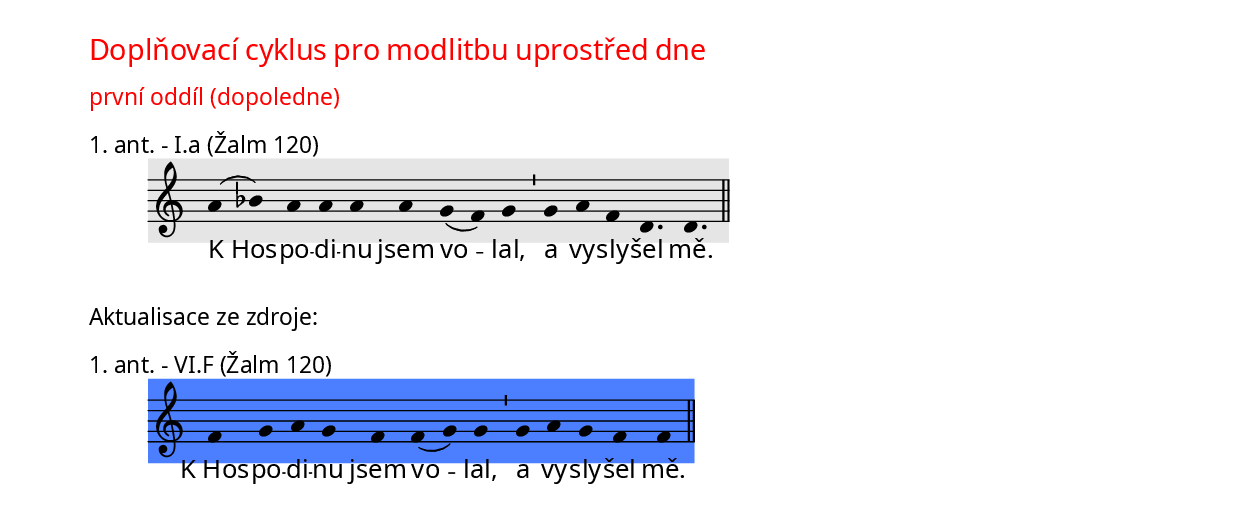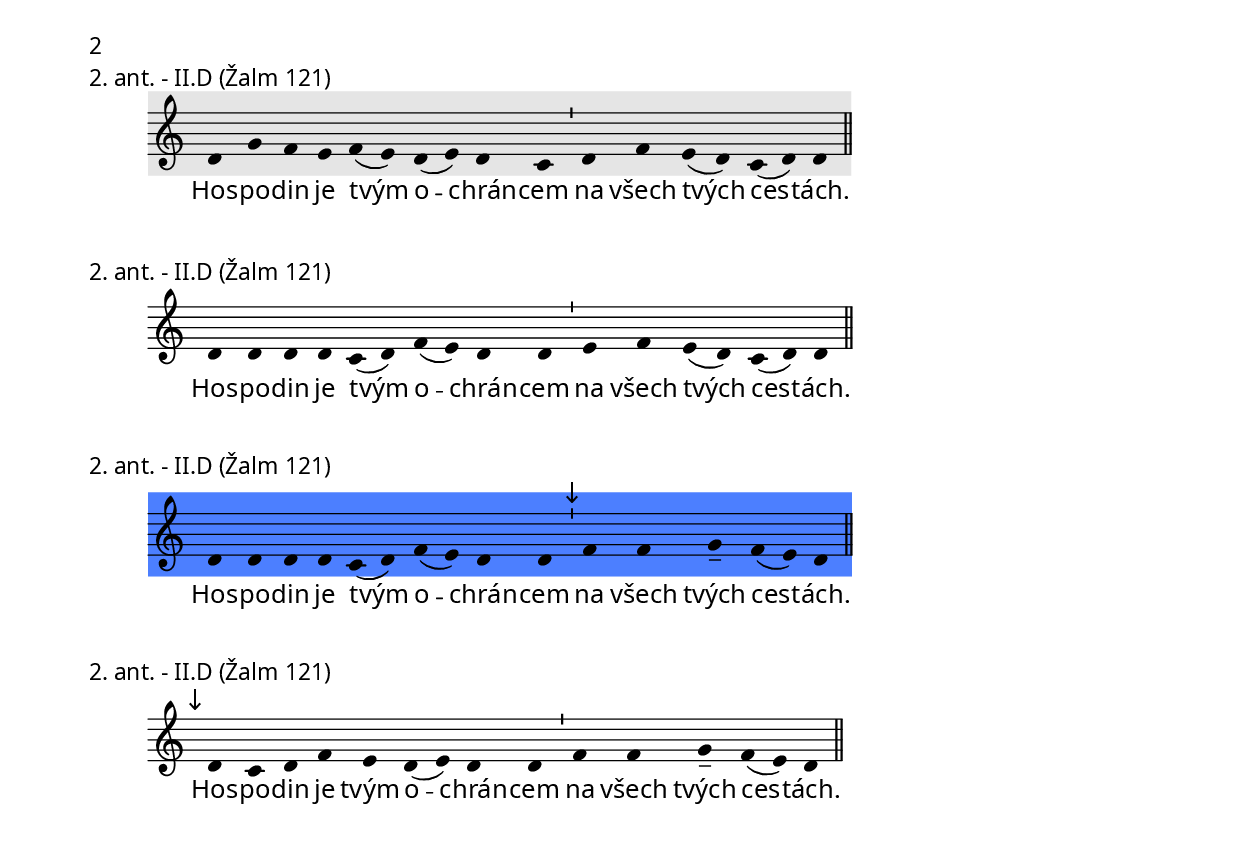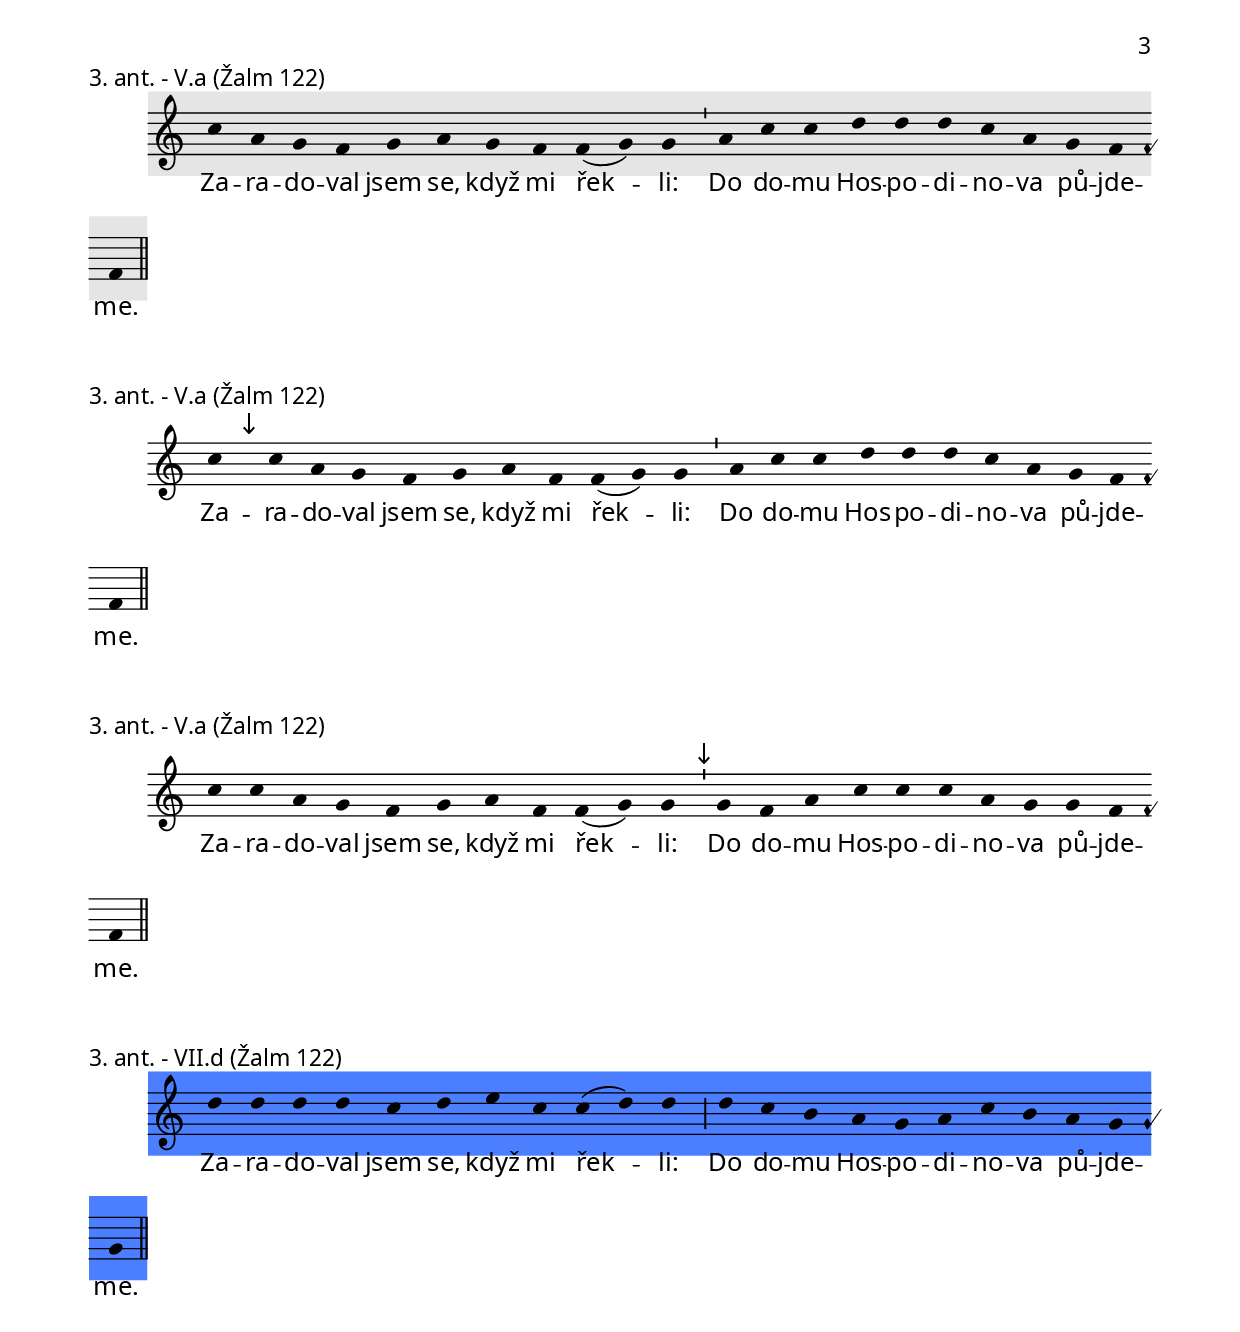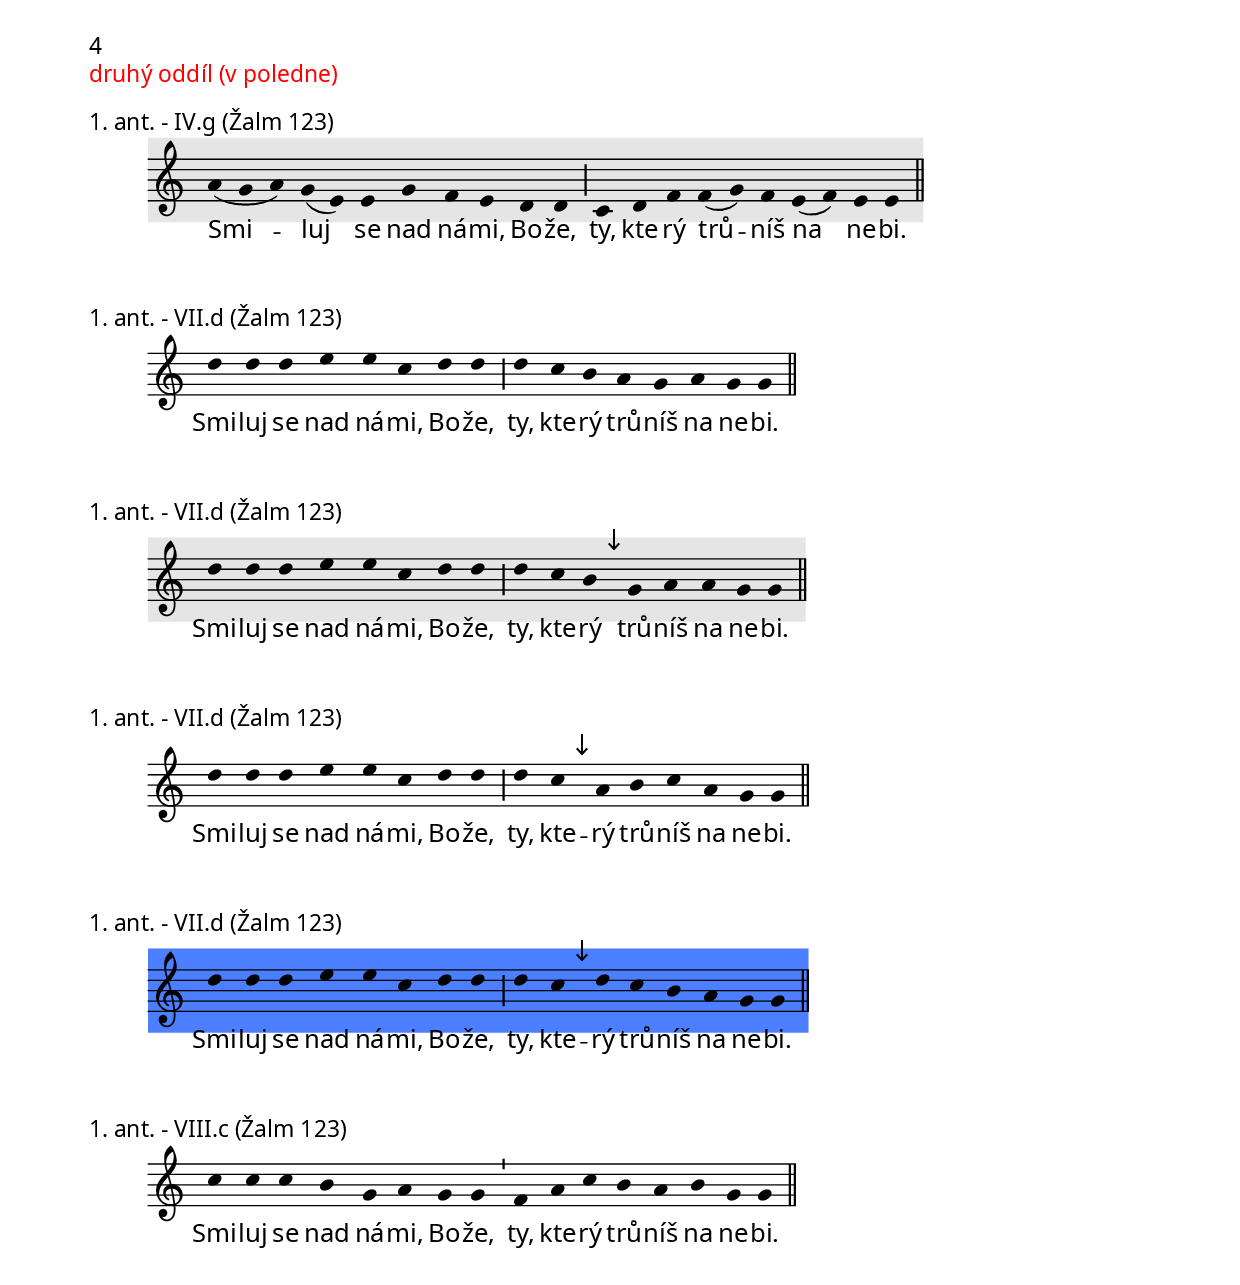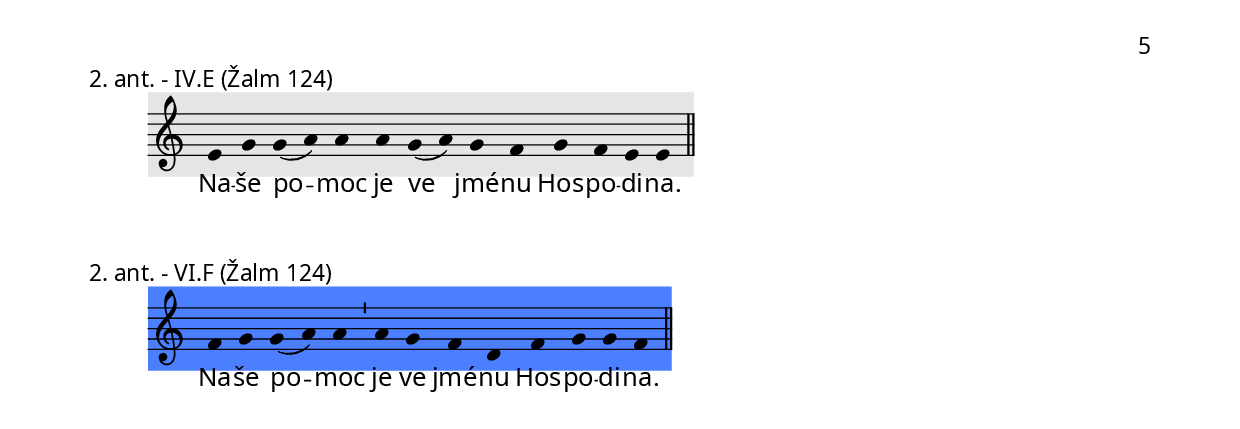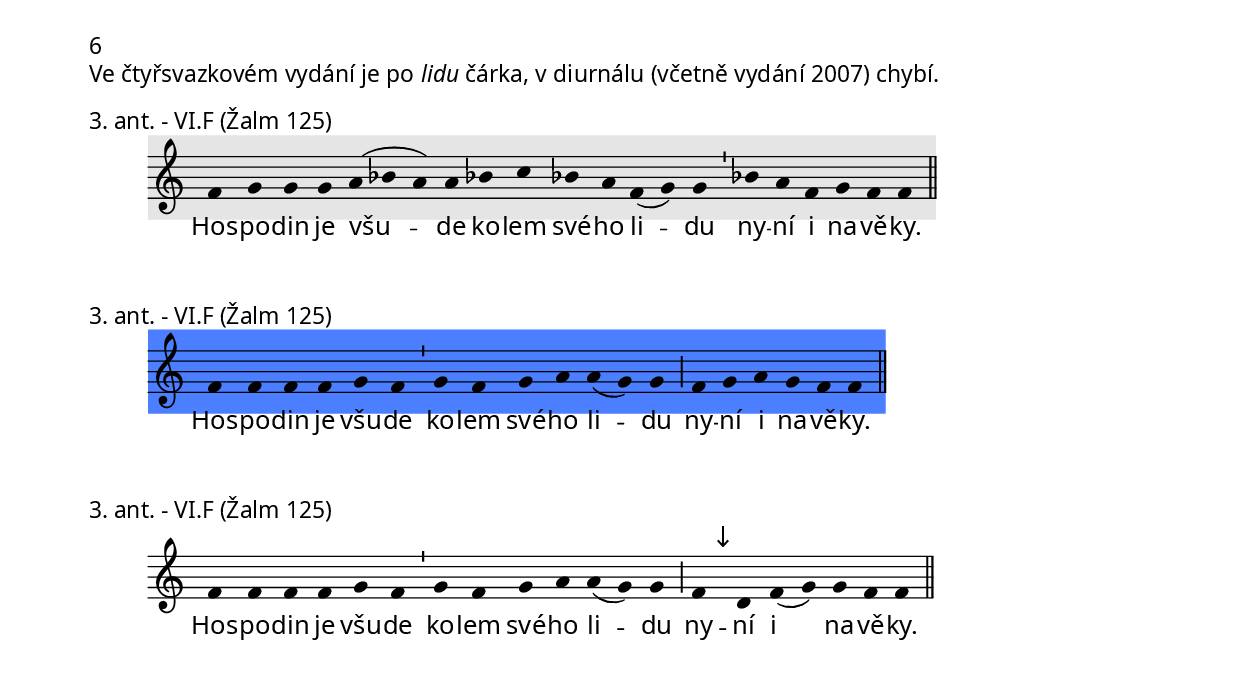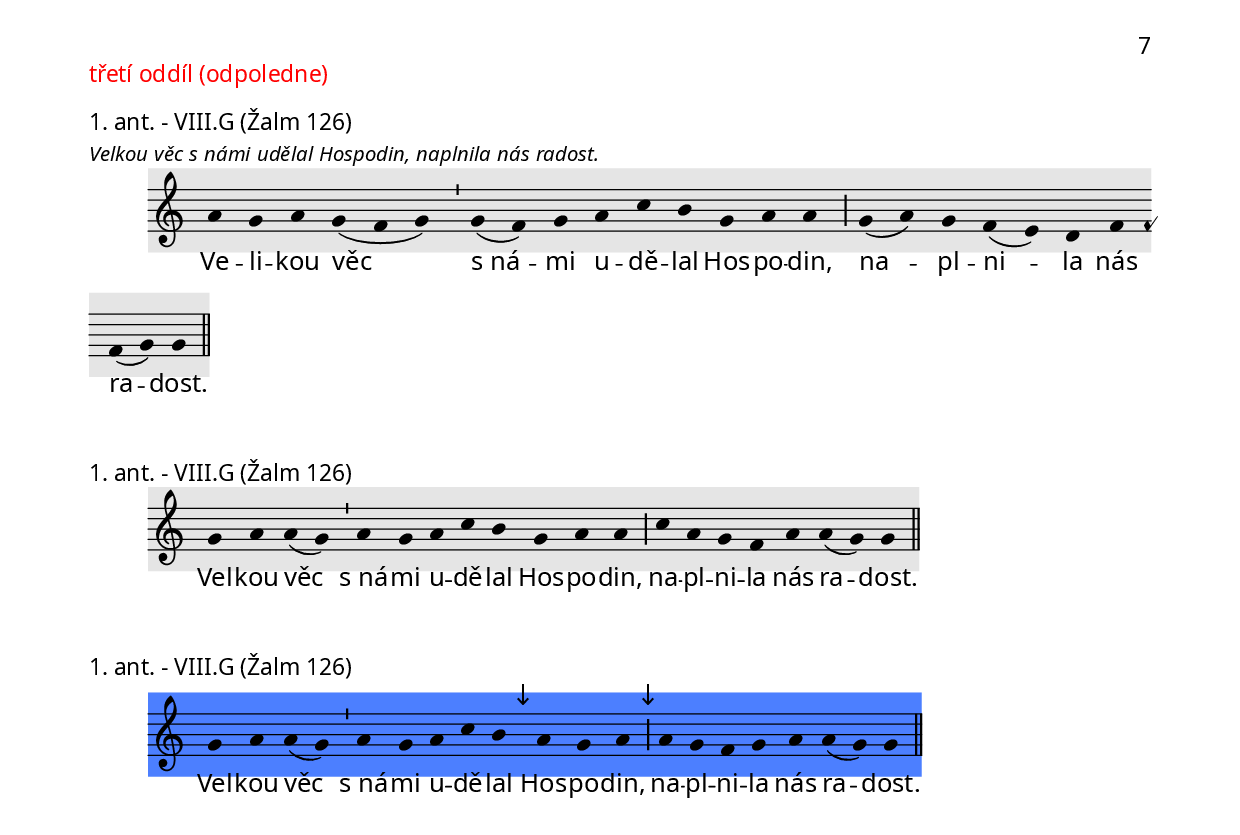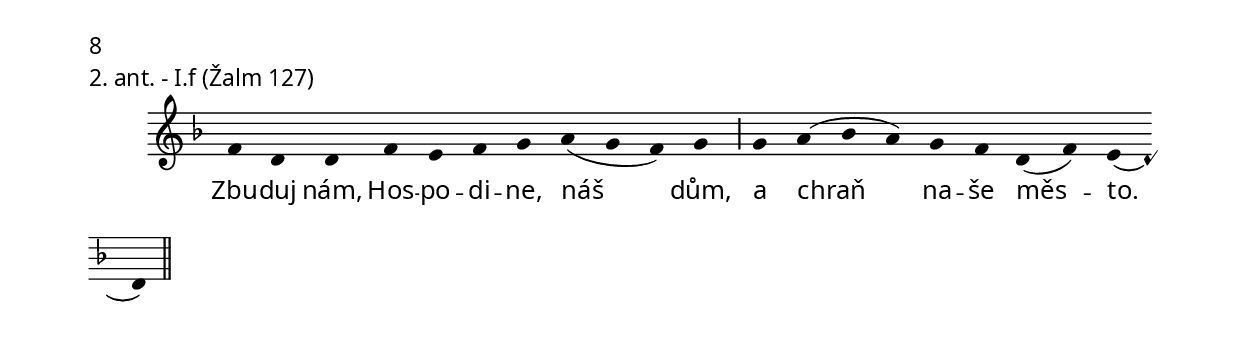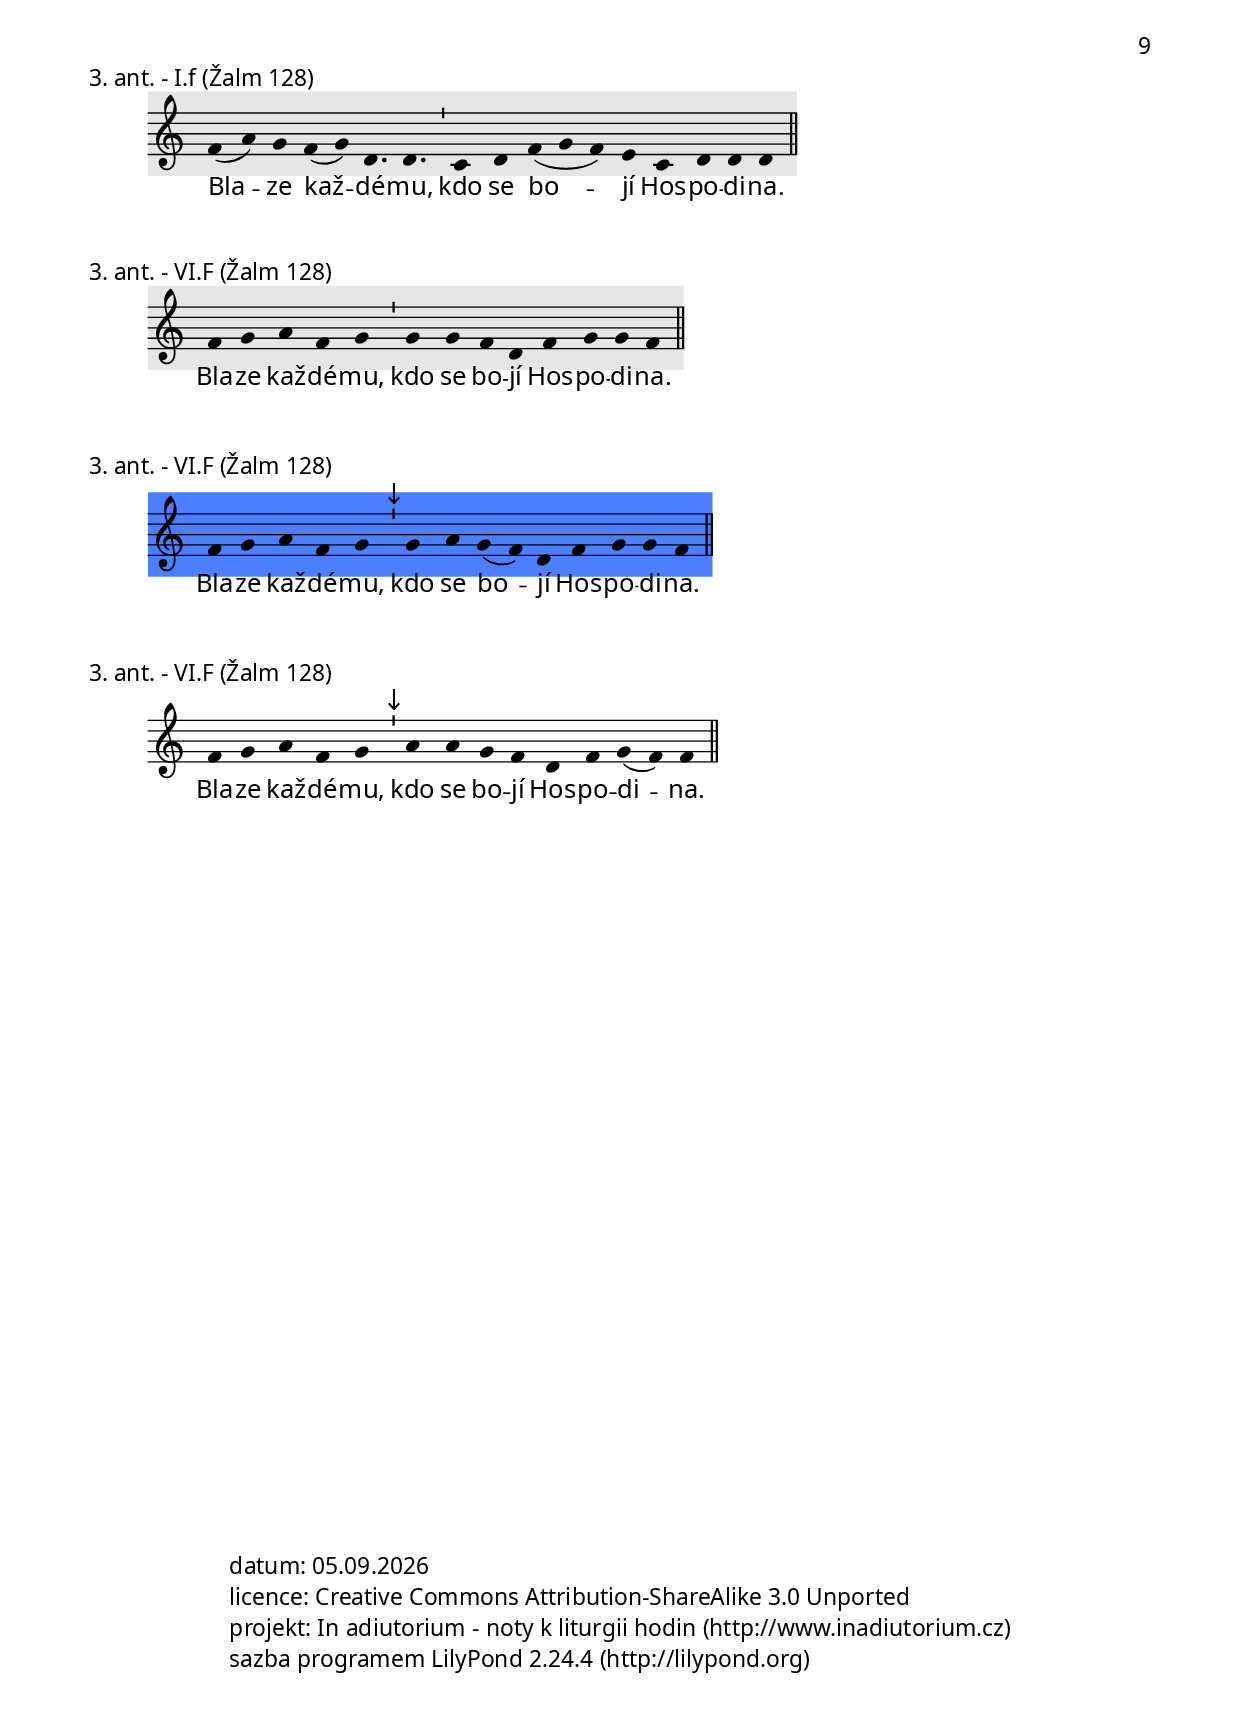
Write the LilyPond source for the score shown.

\include "../spolecne.ly"

\markup {\nadpisDen {Doplňovací cyklus pro modlitbu uprostřed dne}}

\markup {\nadpisHodinka {"první oddíl (dopoledne)"}}

\score {
  \relative c''{
    \zvyraznovacSedy
    \choralniRezim
    a4( bes) a a a a g( f) g \barMin g a f d4. d \barFinalis
  }
  \addlyrics {
    K_Hos -- po -- di -- nu jsem vo -- lal,
    a vy -- sly -- šel mě.
  }
  \header {
    quid = "1. ant."
    modus = "I"
    differentia = "a"
    psalmus = "Žalm 120"
    id = "tercie-ant1"
    fons = "žaltář, pondělí 4.t., up., 3. ant."
    fial = "antifony/tyden4_2pondeli.ly#up-ant3"
    piece = \markup {\sestavTitulek}
  }
}

\markup{Aktualisace ze zdroje:}

\score {
  \relative c' {
    \zvyraznovacModry
    \choralniRezim
    f4 g a g f f( g) g \barMin
    g a g f f \barFinalis
  }
  \addlyrics {
    K_Hos -- po -- di -- nu jsem vo -- lal,
    a vy -- sly -- šel mě.
  }
  \header {
    quid = "1. ant."
    modus = "VI"
    differentia = "F"
    psalmus = "Žalm 120"
    id = "tercie-ant1"
    fons = "žaltář, pondělí 4.t., up., 3. ant."
    fial = "antifony/tyden4_2pondeli.ly#up-ant3"
    piece = \markup {\sestavTitulek}
  }
}

\pageBreak

\score {
  \relative c' {
    \zvyraznovacSedy
    \choralniRezim
    d4 g f e f( e) d( e) d c \barMin
    d f e( d) c( d) d \barFinalis
  }
  \addlyrics {
    Hos -- po -- din je tvým o -- chrán -- cem
    na všech tvých ces -- tách.
  }
  \header {
    quid = "2. ant."
    modus = "II"
    differentia = "D"
    psalmus = "Žalm 121"
    placet = "~"
    id = "tercie-ant2"
    piece = \markup {\sestavTitulek}
  }
}

\score {
  \relative c' {
    \choralniRezim
    d4 d d d c( d) f( e) d d \barMin
    e f e( d) c( d) d \barFinalis
  }
  \addlyrics {
    Hos -- po -- din je tvým o -- chrán -- cem
    na všech tvých ces -- tách.
  }
  \header {
    quid = "2. ant."
    modus = "II"
    differentia = "D"
    psalmus = "Žalm 121"
    id = "tercie-ant2"
    piece = \markup {\sestavTitulek}
  }
}

\score {
  \relative c' {
    \zvyraznovacModry
    \choralniRezim
    d4 d d d c( d) f( e) d d \barMin
    \mark\sipka f f g-- f( e) d \barFinalis
  }
  \addlyrics {
    Hos -- po -- din je tvým o -- chrán -- cem
    na všech tvých ces -- tách.
  }
  \header {
    quid = "2. ant."
    modus = "II"
    differentia = "D"
    psalmus = "Žalm 121"
    id = "tercie-ant2"
    piece = \markup {\sestavTitulek}
  }
}

\score {
  \relative c' {
    \choralniRezim
    \mark\sipka d4 c d f e d( e) d d \barMin
    f f g-- f( e) d \barFinalis
  }
  \addlyrics {
    Hos -- po -- din je tvým o -- chrán -- cem
    na všech tvých ces -- tách.
  }
  \header {
    quid = "2. ant."
    modus = "II"
    differentia = "D"
    psalmus = "Žalm 121"
    id = "tercie-ant2"
    piece = \markup {\sestavTitulek}
  }
}

\pageBreak

\score {
  \relative c'' {
    \zvyraznovacSedy
    \choralniRezim
    c4 a g f g a g f f( g) g \barMin
    a c c d d d c a g f f \barFinalis
  }
  \addlyrics {
    Za -- ra -- do -- val jsem se, když mi řek -- li:
    Do do -- mu Hos -- po -- di -- no -- va pů -- jde -- me.
  }
  \header {
    quid = "3. ant."
    modus = "V"
    differentia = "a"
    psalmus = "Žalm 122"
    placet = "závěr je odpudivý"
    id = "tercie-ant3"
    piece = \markup {\sestavTitulek}
  }
}

\score {
  \relative c'' {
    \choralniRezim
    c4 \mark\sipka c a g f g a f f( g) g \barMin
    a c c d d d c a g f f \barFinalis
  }
  \addlyrics {
    Za -- ra -- do -- val jsem se, když mi řek -- li:
    Do do -- mu Hos -- po -- di -- no -- va pů -- jde -- me.
  }
  \header {
    quid = "3. ant."
    modus = "V"
    differentia = "a"
    psalmus = "Žalm 122"
    id = "tercie-ant3"
    piece = \markup {\sestavTitulek}
  }
}

\score {
  \relative c'' {
    \choralniRezim
    c4 c a g f g a f f( g) g \barMin
    \mark\sipka g f a c c c a g g f f \barFinalis
  }
  \addlyrics {
    Za -- ra -- do -- val jsem se, když mi řek -- li:
    Do do -- mu Hos -- po -- di -- no -- va pů -- jde -- me.
  }
  \header {
    quid = "3. ant."
    modus = "V"
    differentia = "a"
    psalmus = "Žalm 122"
    id = "tercie-ant3"
    piece = \markup {\sestavTitulek}
  }
}

\score {
  \relative c'' {
    \zvyraznovacModry
    \choralniRezim
    d4 d d d c d e c c( d) d \barMaior
    d c b a g a c b a g g \barFinalis
  }
  \addlyrics {
    Za -- ra -- do -- val jsem se, když mi řek -- li:
    Do do -- mu Hos -- po -- di -- no -- va pů -- jde -- me.
  }
  \header {
    quid = "3. ant."
    modus = "VII"
    differentia = "d"
    psalmus = "Žalm 122"
    id = "tercie-ant3"
    piece = \markup {\sestavTitulek}
  }
}

\pageBreak

\markup {\nadpisHodinka {"druhý oddíl (v poledne)"}}

\score {
  \relative c'' {
    \zvyraznovacSedy
    \choralniRezim
    a4( g a) g( e) e g f e d d \barMaior
    c d f f( g) f e( f) e e \barFinalis
  }
  \addlyrics {
    Smi -- luj se nad ná -- mi, Bo -- že,
    ty, kte -- rý trů -- níš na ne -- bi.
  }
  \header {
    quid = "1. ant."
    modus = "IV"
    differentia = "g"
    psalmus = "Žalm 123"
    id = "sexta-ant1"
    piece = \markup {\sestavTitulek}
  }
}

\score {
  \relative c'' {
    \choralniRezim
    d4 d d e e c d d \barMaior
    d c b a g a g g \barFinalis
  }
  \addlyrics {
    Smi -- luj se nad ná -- mi, Bo -- že,
    ty, kte -- rý trů -- níš na ne -- bi.
  }
  \header {
    quid = "1. ant."
    modus = "VII"
    differentia = "d"
    psalmus = "Žalm 123"
    id = "sexta-ant1"
    piece = \markup {\sestavTitulek}
  }
}

\score {
  \relative c'' {
    \zvyraznovacSedy
    \choralniRezim
    d4 d d e e c d d \barMaior
    d c b \mark\sipka g a a g g \barFinalis
  }
  \addlyrics {
    Smi -- luj se nad ná -- mi, Bo -- že,
    ty, kte -- rý trů -- níš na ne -- bi.
  }
  \header {
    quid = "1. ant."
    modus = "VII"
    differentia = "d"
    psalmus = "Žalm 123"
    id = "sexta-ant1"
    piece = \markup {\sestavTitulek}
  }
}

\score {
  \relative c'' {
    \choralniRezim
    d4 d d e e c d d \barMaior
    d c \mark\sipka a b c a g g \barFinalis
  }
  \addlyrics {
    Smi -- luj se nad ná -- mi, Bo -- že,
    ty, kte -- rý trů -- níš na ne -- bi.
  }
  \header {
    quid = "1. ant."
    modus = "VII"
    differentia = "d"
    psalmus = "Žalm 123"
    id = "sexta-ant1"
    piece = \markup {\sestavTitulek}
  }
}

\score {
  \relative c'' {
    \zvyraznovacModry
    \choralniRezim
    d4 d d e e c d d \barMaior
    d c \mark\sipka d c b a g g \barFinalis
  }
  \addlyrics {
    Smi -- luj se nad ná -- mi, Bo -- že,
    ty, kte -- rý trů -- níš na ne -- bi.
  }
  \header {
    quid = "1. ant."
    modus = "VII"
    differentia = "d"
    psalmus = "Žalm 123"
    id = "sexta-ant1"
    piece = \markup {\sestavTitulek}
  }
}

\score {
  \relative c'' {
    \choralniRezim
    c4 c c b g a g g \barMin
    f a c b a b g g \barFinalis
  }
  \addlyrics {
    Smi -- luj se nad ná -- mi, Bo -- že,
    ty, kte -- rý trů -- níš na ne -- bi.
  }
  \header {
    quid = "1. ant."
    modus = "VIII"
    differentia = "c"
    psalmus = "Žalm 123"
    id = "sexta-ant1"
    piece = \markup {\sestavTitulek}
  }
}

\pageBreak

\score {
  \relative c' {
    \zvyraznovacSedy
    \choralniRezim
    e4 g g( a) a a g( a) g f g f e e \barFinalis
  }
  \addlyrics {
    Na -- še po -- moc je ve jmé -- nu Hos -- po -- di -- na.
  }
  \header {
    quid = "2. ant."
    modus = "IV"
    differentia = "E"
    psalmus = "Žalm 124"
    placet = "převzatý kousek delší antifony pro krátký text dobře nefunguje ani po úpravě závěru"
    id = "sexta-ant2"
    piece = \markup {\sestavTitulek}
  }
}

\score {
  \relative c' {
    \zvyraznovacModry
    \choralniRezim
    f4 g g( a) a \barMin
    a g f d f g g f \barFinalis
  }
  \addlyrics {
    Na -- še po -- moc
    je ve jmé -- nu Hos -- po -- di -- na.
  }
  \header {
    quid = "2. ant."
    modus = "VI"
    differentia = "F"
    psalmus = "Žalm 124"
    id = "sexta-ant2"
    piece = \markup {\sestavTitulek}
  }
}

\pageBreak

\markup\justify{
  Ve čtyřsvazkovém vydání je po \italic{lidu} čárka,
  v diurnálu (včetně vydání 2007) chybí.
}

\score {
  \relative c' {
    \zvyraznovacSedy
    \choralniRezim
    f4 g g g a( bes a) a
    bes c bes a f( g) g \barMin
    bes a f g f f \barFinalis
  }
  \addlyrics {
    Hos -- po -- din je všu -- de ko -- lem své -- ho li -- du
    ny -- ní i na -- vě -- ky.
  }
  \header {
    quid = "3. ant."
    modus = "VI"
    differentia = "F"
    psalmus = "Žalm 125"
    id = "sexta-ant3"
    fons = "jen začátek podle žaltář, út 3.t., nešp., 1. ant."
    fial = "antifony/tyden3_3utery.ly#ne-ant1?cast"
    piece = \markup {\sestavTitulek}
  }
}

\score {
  \relative c' {
    \zvyraznovacModry
    \choralniRezim
    f4 f f f g f \barMin
    g f g a a( g) g \barMaior
    f g a g f f \barFinalis
  }
  \addlyrics {
    Hos -- po -- din je všu -- de
    ko -- lem své -- ho li -- du
    ny -- ní i na -- vě -- ky.
  }
  \header {
    quid = "3. ant."
    modus = "VI"
    differentia = "F"
    psalmus = "Žalm 125"
    id = "sexta-ant3"
    piece = \markup {\sestavTitulek}
  }
}

\score {
  \relative c' {
    \choralniRezim
    f4 f f f g f \barMin
    g f g a a( g) g \barMaior
    f \mark\sipka d f( g) g f f \barFinalis
  }
  \addlyrics {
    Hos -- po -- din je všu -- de
    ko -- lem své -- ho li -- du
    ny -- ní i na -- vě -- ky.
  }
  \header {
    quid = "3. ant."
    modus = "VI"
    differentia = "F"
    psalmus = "Žalm 125"
    id = "sexta-ant3"
    piece = \markup {\sestavTitulek}
  }
}

\pageBreak

\markup {\nadpisHodinka {"třetí oddíl (odpoledne)"}}

\score {
  \relative c'' {
    \zvyraznovacSedy
    \choralniRezim
    a4 g a g( f g) \barMin g( f) g a c b g a a \barMaior
    g( a) g f( e) d f f( g) g \barFinalis
  }
  \addlyrics {
    Ve -- li -- kou věc s_ná -- mi u -- dě -- lal Hos -- po -- din,
    na -- pl -- ni -- la nás ra -- dost.
  }
  \header {
    textus_approbatus = "Velkou věc s námi udělal Hospodin, naplnila nás radost."
    quid = "1. ant."
    modus = "VIII"
    differentia = "G"
    psalmus = "Žalm 126"
    placet = "lépe"
    id = "nona-ant1"
    piece = \markup {\sestavTitulek}
  }
}

\score {
  \relative c'' {
    \zvyraznovacSedy
    \choralniRezim
    g4 a a( g) \barMin
    a g a c b g a a \barMaior
    c a g f a a( g) g \barFinalis
  }
  \addlyrics {
    Vel -- kou věc s_ná -- mi u -- dě -- lal Hos -- po -- din,
    na -- pl -- ni -- la nás ra -- dost.
  }
  \header {
    quid = "1. ant."
    modus = "VIII"
    differentia = "G"
    psalmus = "Žalm 126"
    id = "nona-ant1"
    piece = \markup {\sestavTitulek}
  }
}

\score {
  \relative c'' {
    \zvyraznovacModry
    \choralniRezim
    g4 a a( g) \barMin
    a g a c b \mark\sipka a g a \barMaior
    \mark\sipka a g f g a a( g) g \barFinalis
  }
  \addlyrics {
    Vel -- kou věc s_ná -- mi u -- dě -- lal Hos -- po -- din,
    na -- pl -- ni -- la nás ra -- dost.
  }
  \header {
    quid = "1. ant."
    modus = "VIII"
    differentia = "G"
    psalmus = "Žalm 126"
    id = "nona-ant1"
    piece = \markup {\sestavTitulek}
  }
}

\pageBreak

\score {
  \relative c' {
    \key f \major
    \choralniRezim
    f4 d d f e f g a( g f) g \barMaior
    g a( bes a) g f d( f) e( d) \barFinalis
  }
  \addlyrics {
    Zbu -- duj nám, Hos -- po -- di -- ne, náš dům,
    a chraň na -- še měs -- to.
  }
  \header {
    quid = "2. ant."
    modus = "I"
    differentia = "f"
    psalmus = "Žalm 127"
    id = "nona-ant2"
    fons = "žaltář, středa 3. týdne, nešp., 2. ant."
    fial = "antifony/tyden3_4streda.ly#ne-ant2"
    piece = \markup {\sestavTitulek}
  }
}

\pageBreak

\score {
  \relative c' {
    \zvyraznovacSedy
    \choralniRezim
    f4( a) g f( g) d4. d \barMin c4 d f( g f) e c d d d \barFinalis
  }
  \addlyrics {
    Bla -- ze kaž -- dé -- mu,
    kdo se bo -- jí Hos -- po -- di -- na.
  }
  \header {
    quid = "3. ant."
    modus = "I"
    differentia = "f"
    psalmus = "Žalm 128"
    id = "nona-ant3"
    piece = \markup {\sestavTitulek}
  }
}

\score {
  \relative c' {
    \zvyraznovacSedy
    \choralniRezim
    f4 g a f g \barMin
    g g f d f g g f \barFinalis
  }
  \addlyrics {
    Bla -- ze kaž -- dé -- mu,
    kdo se bo -- jí Hos -- po -- di -- na.
  }
  \header {
    quid = "3. ant."
    modus = "VI"
    differentia = "F"
    psalmus = "Žalm 128"
    id = "nona-ant3"
    piece = \markup {\sestavTitulek}
  }
}

\score {
  \relative c' {
    \zvyraznovacModry
    \choralniRezim
    f4 g a f g \barMin
    \mark\sipka g a g( f) d f g g f \barFinalis
  }
  \addlyrics {
    Bla -- ze kaž -- dé -- mu,
    kdo se bo -- jí Hos -- po -- di -- na.
  }
  \header {
    quid = "3. ant."
    modus = "VI"
    differentia = "F"
    psalmus = "Žalm 128"
    id = "nona-ant3"
    piece = \markup {\sestavTitulek}
  }
}

\score {
  \relative c' {
    \choralniRezim
    f4 g a f g \barMin
    \mark\sipka a a g f d f g( f) f \barFinalis
  }
  \addlyrics {
    Bla -- ze kaž -- dé -- mu,
    kdo se bo -- jí Hos -- po -- di -- na.
  }
  \header {
    quid = "3. ant."
    modus = "VI"
    differentia = "F"
    psalmus = "Žalm 128"
    id = "nona-ant3"
    piece = \markup {\sestavTitulek}
  }
}
